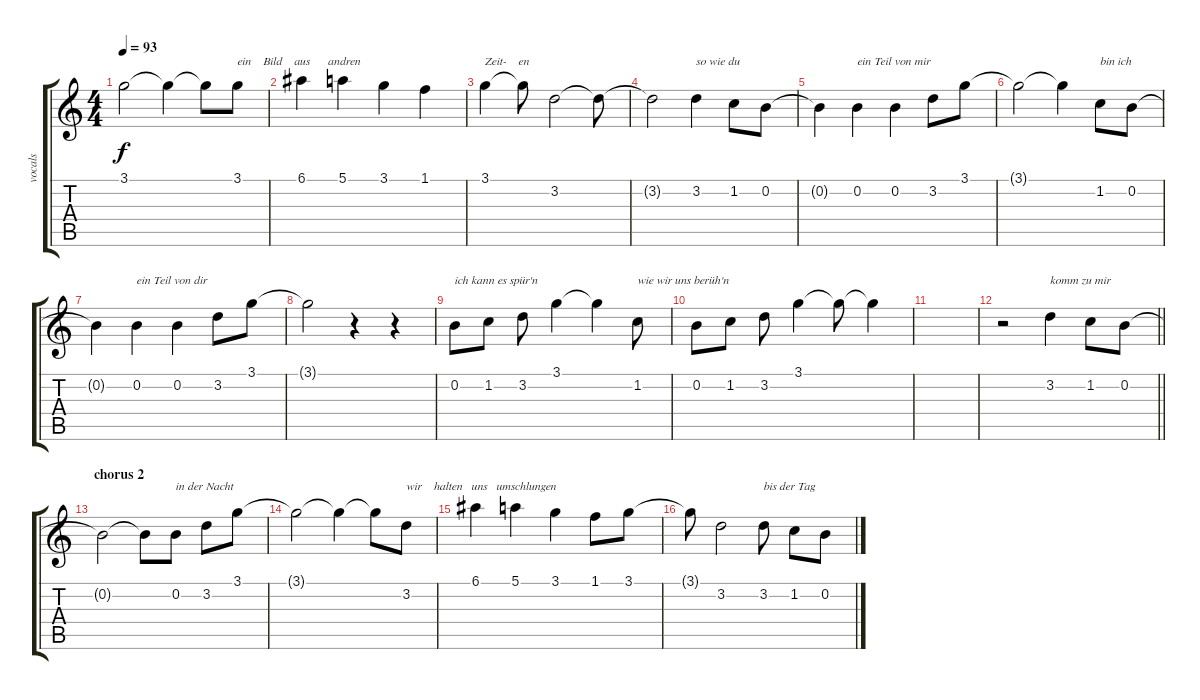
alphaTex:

\track ("vocals" "vocals") {instrument electricguitarjazz}
\staff {score tabs}
\tuning (E4 B3 G3 D3 A2 E2) {hide}
\ts (4 4)
\tempo 93
\clef g2
\ks c
3.1{t}.2{dy f} 3.1{t}.4 3.1{t}.8 3.1.8{txt "ein    Bild    aus      andren "} |
6.1.4 5.1.4 3.1.4 1.1.4 |
3.1.4{txt "Zeit-    en"} 3.1{t}.8 3.2.2 3.2{t}.8 |
3.2{t}.2 3.2.4{txt "so wie du"} 1.2.8 0.2.8 |
0.2{t}.4 0.2.4{txt "ein Teil von mir"} 0.2.4 3.2.8 3.1.8 |
3.1{t}.2 3.1{t}.4 1.2.8{txt "bin ich"} 0.2.8 |
0.2{t}.4 0.2.4{txt "ein Teil von dir"} 0.2.4 3.2.8 3.1.8 |
3.1{t}.2 r.4 r.4 |
0.2.8{txt "ich kann es spür'n"} 1.2.8 3.2.8 3.1.4 3.1{t}.4 1.2.8{txt "wie wir uns berüh'n"} |
0.2.8 1.2.8 3.2.8 3.1.4 3.1{t}.8 3.1{t}.4 |
|
\barLineRight lightlight
r.2 3.2.4{txt "komm zu mir"} 1.2.8 0.2.8 |
\section ("" "chorus 2")
0.2{t}.2 0.2{t}.8 0.2.8{txt "in der Nacht"} 3.2.8 3.1.8 |
3.1{t}.2 3.1{t}.4 3.1{t}.8 3.2.8{txt "wir    halten   uns   umschlungen"} |
6.1.4 5.1.4 3.1.4 1.1.8 3.1.8 |
3.1{t}.8 3.2.2 3.2.8{txt "bis der Tag"} 1.2.8 0.2.8
